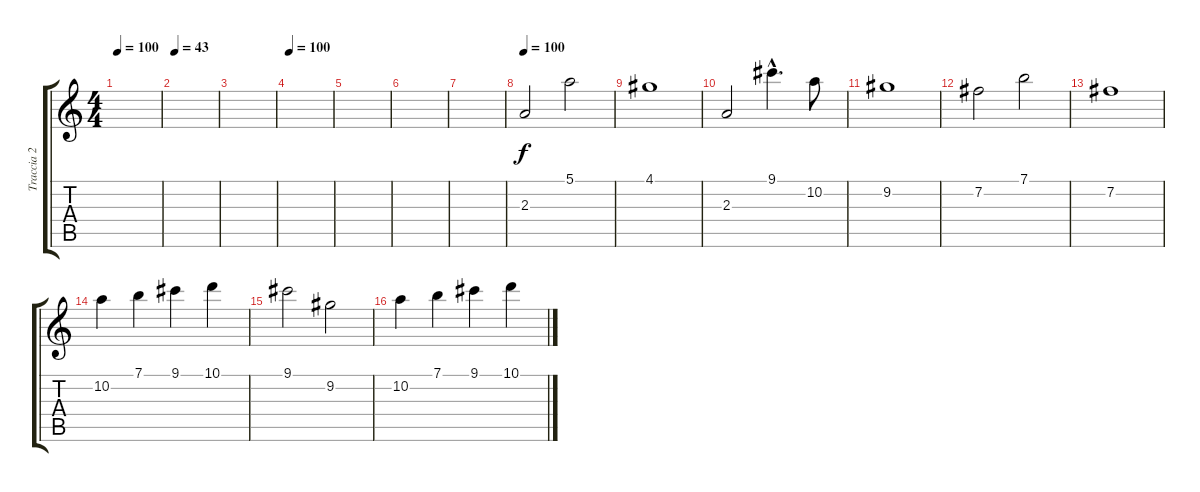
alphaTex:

\track ("Traccia 2" "Traccia 2") {instrument acousticguitarsteel}
\staff {score tabs}
\tuning (E4 B3 G3 D3 A2 E2) {hide}
\ts (4 4)
\tempo 100
\clef g2
\ks c
|
\tempo 43
|
|
\tempo 100
|
|
|
|
\tempo 100
2.3.2 5.1.2 |
4.1.1 |
2.3.2 9.1{hac}.4{d} 10.2.8 |
9.2.1 |
7.2.2 7.1.2 |
7.2.1 |
10.2.4 7.1.4 9.1.4 10.1.4 |
9.1.2 9.2.2 |
10.2.4 7.1.4 9.1.4 10.1.4
